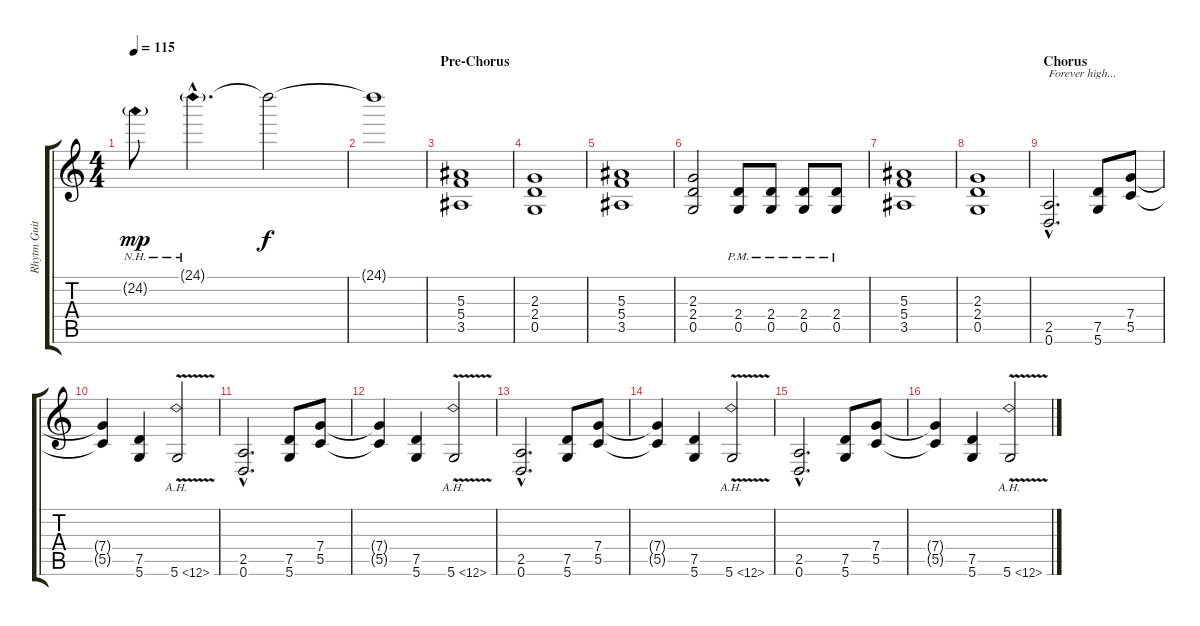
\track ("Rhytm Guitar" "Rhytm Guit") {instrument distortionguitar}
\staff {score tabs}
\tuning (D4 A3 F3 C3 G2 D2) {hide}
\ts (4 4)
\tempo 115
\clef g2
\ks c
24.2{nh g}.8{dy mp} 24.1{nh g hac}.4{d} 24.1{t}.2{dy f} |
24.1{t}.1 |
\section ("" "Pre-Chorus")
(5.3 5.4 3.5).1 |
(2.3 2.4 0.5).1 |
(5.3 5.4 3.5).1 |
(2.3 2.4 0.5).2 (2.4{pm} 0.5{pm}).8 (2.4{pm} 0.5{pm}).8 (2.4{pm} 0.5{pm}).8 (2.4{pm} 0.5{pm}).8 |
(5.3 5.4 3.5).1 |
(2.3 2.4 0.5).1 |
\section ("" "Chorus")
(2.5{hac} 0.6{hac}).2{d txt "Forever high..."} (7.5 5.6).8 (7.4 5.5).8 |
(7.4{t} 5.5{t}).4 (7.5 5.6).4 5.6{ah 7 v}.2 |
(2.5{hac} 0.6{hac}).2{d} (7.5 5.6).8 (7.4 5.5).8 |
(7.4{t} 5.5{t}).4 (7.5 5.6).4 5.6{ah 7 v}.2 |
(2.5{hac} 0.6{hac}).2{d} (7.5 5.6).8 (7.4 5.5).8 |
(7.4{t} 5.5{t}).4 (7.5 5.6).4 5.6{ah 7 v}.2 |
(2.5{hac} 0.6{hac}).2{d} (7.5 5.6).8 (7.4 5.5).8 |
(7.4{t} 5.5{t}).4 (7.5 5.6).4 5.6{ah 7 v}.2
